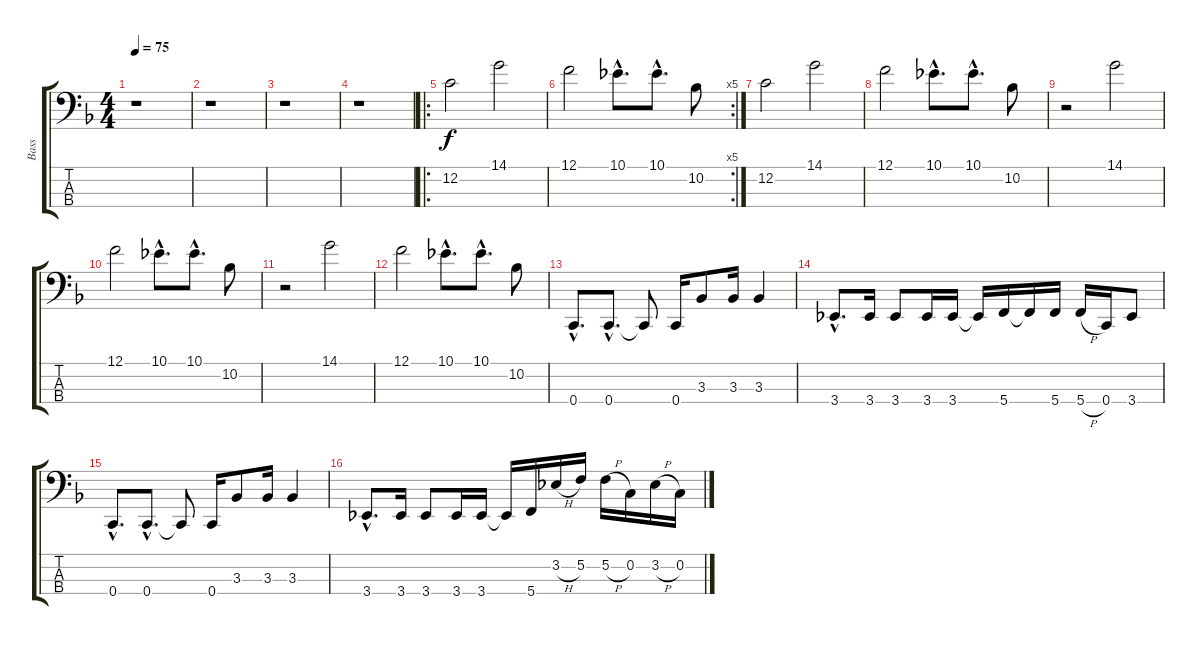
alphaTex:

\track ("Bass" "Bass") {instrument electricbasspick}
\staff {score tabs}
\tuning (F2 C2 G1 C1) {hide}
\ts (4 4)
\tempo 75
\clef f4
\ks f
r.1{dy f instrument electricbasspick} |
r.1 |
r.1 |
r.1 |
\ro
12.2.2 14.1.2 |
\rc 5
12.1.2 10.1{hac}.8{d} 10.1{hac}.8{d} 10.2.8 |
12.2.2 14.1.2 |
12.1.2 10.1{hac}.8{d} 10.1{hac}.8{d} 10.2.8 |
r.2 14.1.2 |
12.1.2 10.1{hac}.8{d} 10.1{hac}.8{d} 10.2.8 |
r.2 14.1.2 |
12.1.2 10.1{hac}.8{d} 10.1{hac}.8{d} 10.2.8 |
0.4{hac}.8{d} 0.4{hac}.8{d} 0.4{t}.8 0.4.16 3.3.8 3.3.16 3.3.4 |
3.4{hac}.8{d} 3.4.16 3.4.8 3.4.16 3.4.16 3.4{t}.16 5.4.16 5.4{t}.16 5.4.16 5.4{h}.16 0.4.16 3.4.8 |
0.4{hac}.8{d} 0.4{hac}.8{d} 0.4{t}.8 0.4.16 3.3.8 3.3.16 3.3.4 |
3.4{hac}.8{d} 3.4.16 3.4.8 3.4.16 3.4.16 3.4{t}.16 5.4.16 3.2{h}.16 5.2.16 5.2{h}.16 0.2.16 3.2{h}.16 0.2.16
